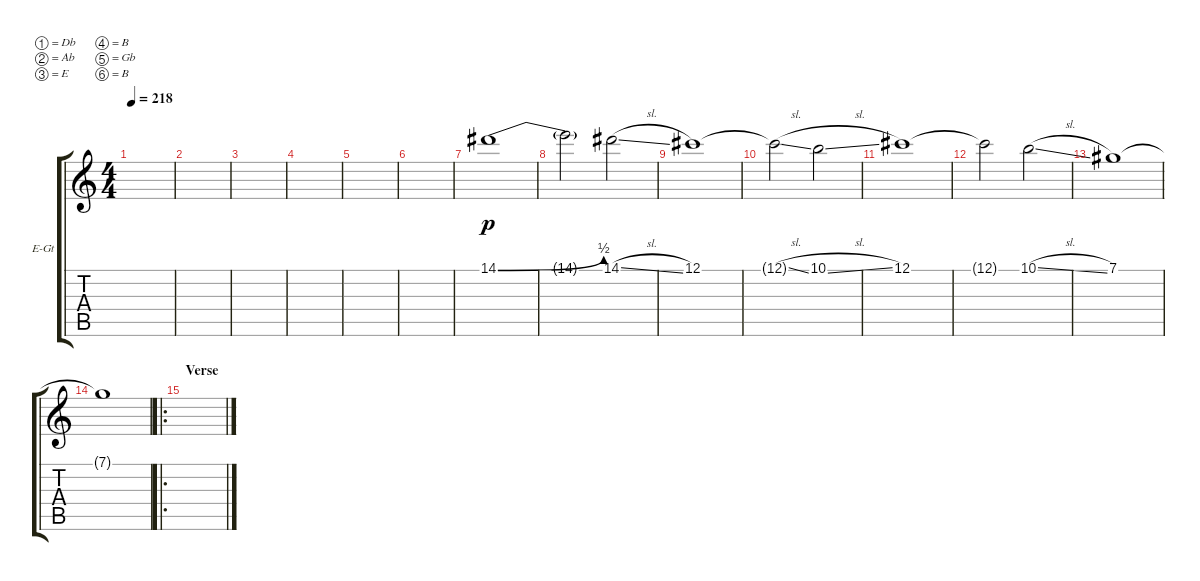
\bracketExtendMode groupsimilarinstruments
\firstSystemTrackNameOrientation horizontal
\otherSystemsTrackNameOrientation horizontal
\track ("Lead Guitar 1" "E-Gt") {instrument overdrivenguitar}
\staff {score tabs}
\tuning (Db4 Ab3 E3 B2 Gb2 B1)
\ts (4 4)
\tempo 218
\clef g2
\ks c
|
|
|
|
|
|
14.1{be (bend 0 0 15 2)}.1{dy p} |
14.1{t}.2 14.1{sl}.2 |
12.1.1 |
12.1{sl t}.2 10.1{sl}.2 |
12.1.1 |
12.1{t}.2 10.1{sl}.2 |
7.1.1 |
7.1{t}.1 |
\ro
\section ("" "Verse")
